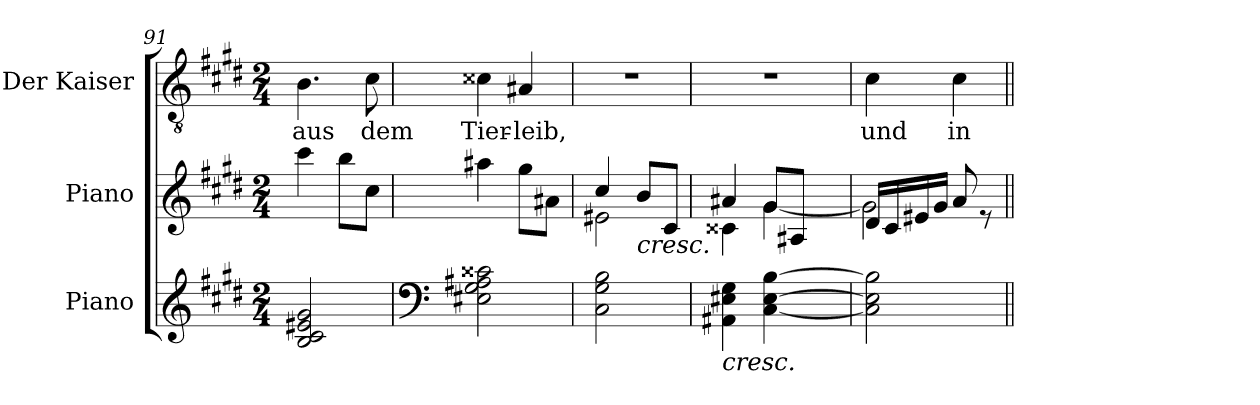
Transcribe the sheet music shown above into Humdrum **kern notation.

**kern	**kern	**kern	**text
*part3	*part2	*part1	*part1
*staff3	*staff2	*staff1	*staff1
*I"Piano	*I"Piano	*I"Der Kaiser	*
*I'Pno	*I'Pno.	*I'K.	*
*clefG2	*clefG2	*clefGv2	*
*k[f#c#g#d#]	*k[f#c#g#d#]	*k[f#c#g#d#]	*
*M2/4	*M2/4	*M2/4	*
=91	=91	=91	=91
!	!	!	!LO:LY:b
2B/ 2c#/ 2e#X/ 2g#/	4ccc#\	4.B\	aus
.	8bb\L	.	.
!	!	!	!LO:LY:b
.	8cc#\J	8c#\	dem
=92	=92	=92	=92
*clefF4	*	*	*
!	!	!	!LO:LY:b
2E#X\ 2G#\ 2A#X\ 2c##X\	4aa#X\	4c##X\	Tier-
!	!	!	!LO:LY:b
.	8gg#\L	4A#X/	-leib,
.	8a#X\J	.	.
!!LO:LB:g=z
=93	=93	=93	=93
*	*^	*	*
2C#\ 2G#\ 2B\	4cc#/	2e#X\	2r	.
!	!LO:TX:b:i:t=cresc.	!	!	!
.	8b/L	.	.	.
.	8c#/J	.	.	.
=94	=94	=94	=94	=94
!LO:TX:b:i:t=cresc.	!	!	!	!
4AA#X\ 4E#X\ 4G#\	4a#X/	4c##X\	2r	.
[4C#\ [4E#\ [4B\	8g#/L	[4g#\	.	.
.	8A#X/J	.	.	.
=95	=95	=95	=95	=95
!	!	!	!	!LO:LY:b
2C#\] 2E#\] 2B\]	16d#/LL	2g#\]	4c#\	und
.	16c#/	.	.	.
.	16e#X/	.	.	.
.	16g#/JJ	.	.	.
!	!	!	!	!LO:LY:b
.	8a/	.	4c#\	in
.	8re	.	.	.
*	*v	*v	*	*
=||	=||	=||	=||
*-	*-	*-	*-
